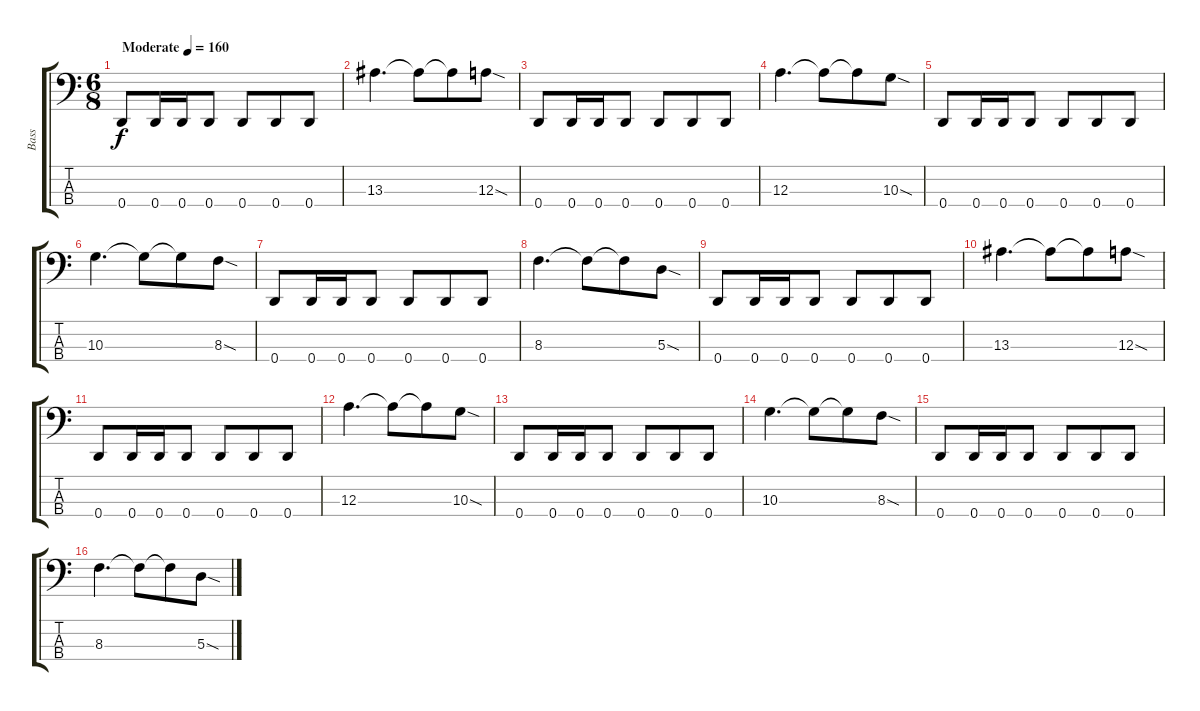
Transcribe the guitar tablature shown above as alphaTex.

\track ("Bass" "Bass") {instrument electricbassfinger}
\staff {score tabs}
\tuning (G2 D2 A1 D1) {hide}
\ts (6 8)
\tempo (160 "Moderate")
\clef f4
\ks c
0.4.8{dy f instrument electricbassfinger} 0.4.16 0.4.16 0.4.8 0.4.8 0.4.8 0.4.8 |
13.3.4{d} 13.3{t}.8 13.3{t}.8 12.3{sod}.8 |
0.4.8 0.4.16 0.4.16 0.4.8 0.4.8 0.4.8 0.4.8 |
12.3.4{d} 12.3{t}.8 12.3{t}.8 10.3{sod}.8 |
0.4.8 0.4.16 0.4.16 0.4.8 0.4.8 0.4.8 0.4.8 |
10.3.4{d} 10.3{t}.8 10.3{t}.8 8.3{sod}.8 |
0.4.8 0.4.16 0.4.16 0.4.8 0.4.8 0.4.8 0.4.8 |
8.3.4{d} 8.3{t}.8 8.3{t}.8 5.3{sod}.8 |
0.4.8 0.4.16 0.4.16 0.4.8 0.4.8 0.4.8 0.4.8 |
13.3.4{d} 13.3{t}.8 13.3{t}.8 12.3{sod}.8 |
0.4.8 0.4.16 0.4.16 0.4.8 0.4.8 0.4.8 0.4.8 |
12.3.4{d} 12.3{t}.8 12.3{t}.8 10.3{sod}.8 |
0.4.8 0.4.16 0.4.16 0.4.8 0.4.8 0.4.8 0.4.8 |
10.3.4{d} 10.3{t}.8 10.3{t}.8 8.3{sod}.8 |
0.4.8 0.4.16 0.4.16 0.4.8 0.4.8 0.4.8 0.4.8 |
8.3.4{d} 8.3{t}.8 8.3{t}.8 5.3{sod}.8
